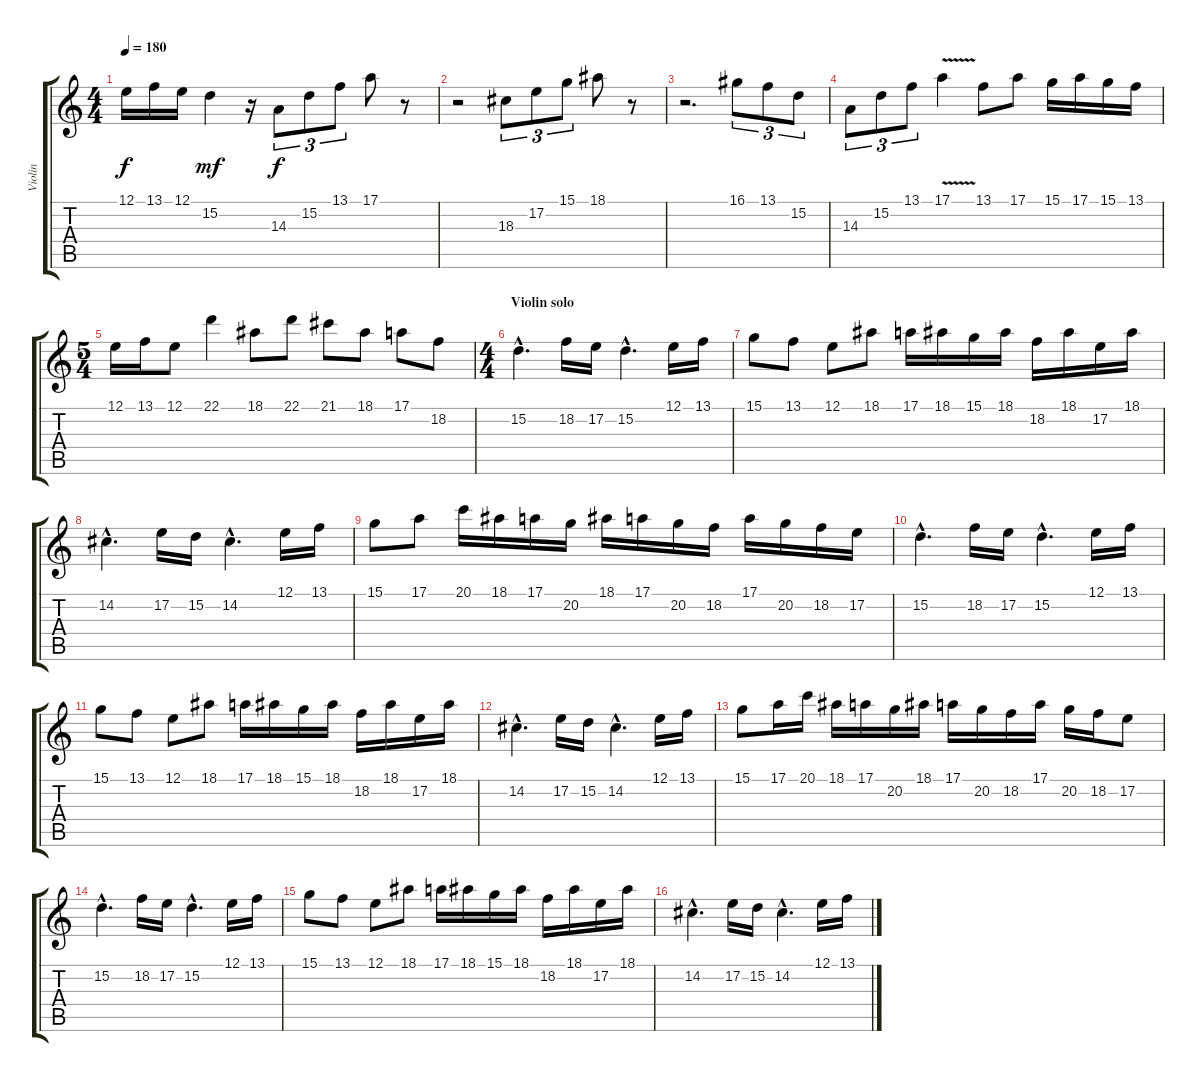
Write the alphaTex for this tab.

\track ("Violin" "Violin") {instrument violin}
\staff {score tabs}
\tuning (E4 B3 G3 D3 A2 E2) {hide}
\ts (4 4)
\tempo 180
\clef g2
\ks c
12.1.16{dy f} 13.1.16 12.1.16 15.2.4{dy mf} r.16 14.3.8{tu (3 2) dy f} 15.2.8{tu (3 2)} 13.1.8{tu (3 2)} 17.1.8 r.8 |
r.2 18.3.8{tu (3 2)} 17.2.8{tu (3 2)} 15.1.8{tu (3 2)} 18.1.8 r.8 |
r.2{d} 16.1.8{tu (3 2)} 13.1.8{tu (3 2)} 15.2.8{tu (3 2)} |
14.3.8{tu (3 2)} 15.2.8{tu (3 2)} 13.1.8{tu (3 2)} 17.1{v}.4 13.1.8 17.1.8 15.1.16 17.1.16 15.1.16 13.1.16 |
\ts (5 4)
12.1.16 13.1.16 12.1.8 22.1.4 18.1.8 22.1.8 21.1.8 18.1.8 17.1.8 18.2.8 |
\ts (4 4)
\section ("" "Violin solo")
15.2{hac}.4{d} 18.2.16 17.2.16 15.2{hac}.4{d} 12.1.16 13.1.16 |
15.1.8 13.1.8 12.1.8 18.1.8 17.1.16 18.1.16 15.1.16 18.1.16 18.2.16 18.1.16 17.2.16 18.1.16 |
14.2{hac}.4{d} 17.2.16 15.2.16 14.2{hac}.4{d} 12.1.16 13.1.16 |
15.1.8 17.1.8 20.1.16 18.1.16 17.1.16 20.2.16 18.1.16 17.1.16 20.2.16 18.2.16 17.1.16 20.2.16 18.2.16 17.2.16 |
15.2{hac}.4{d} 18.2.16 17.2.16 15.2{hac}.4{d} 12.1.16 13.1.16 |
15.1.8 13.1.8 12.1.8 18.1.8 17.1.16 18.1.16 15.1.16 18.1.16 18.2.16 18.1.16 17.2.16 18.1.16 |
14.2{hac}.4{d} 17.2.16 15.2.16 14.2{hac}.4{d} 12.1.16 13.1.16 |
15.1.8 17.1.16 20.1.16 18.1.16 17.1.16 20.2.16 18.1.16 17.1.16 20.2.16 18.2.16 17.1.16 20.2.16 18.2.16 17.2.8 |
15.2{hac}.4{d} 18.2.16 17.2.16 15.2{hac}.4{d} 12.1.16 13.1.16 |
15.1.8 13.1.8 12.1.8 18.1.8 17.1.16 18.1.16 15.1.16 18.1.16 18.2.16 18.1.16 17.2.16 18.1.16 |
14.2{hac}.4{d} 17.2.16 15.2.16 14.2{hac}.4{d} 12.1.16 13.1.16
